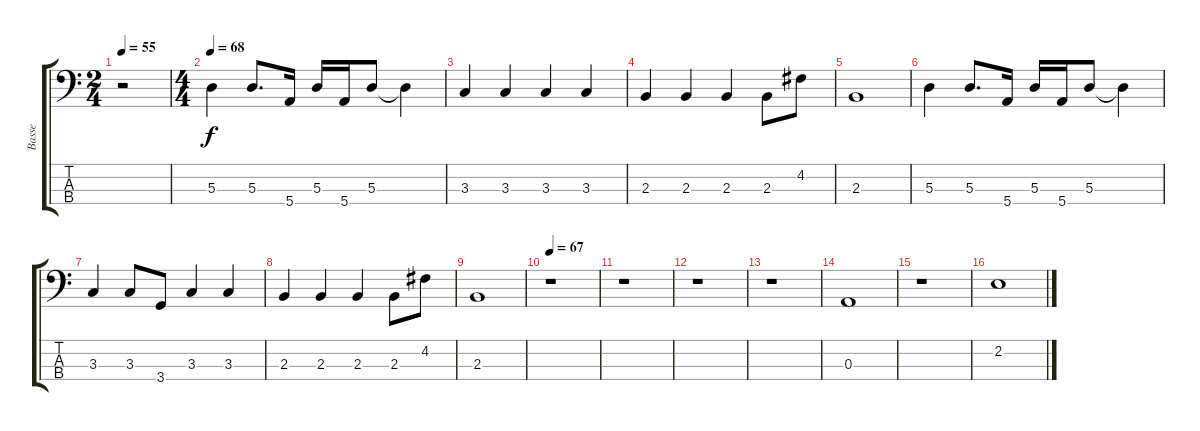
\track ("Basse" "Basse") {instrument electricbassfinger}
\staff {score tabs}
\tuning (G2 D2 A1 E1) {hide}
\ts (2 4)
\tempo 55
\clef f4
\ks c
r.2{dy f} |
\ts (4 4)
\tempo 68
5.3.4 5.3.8{d} 5.4.16 5.3.16 5.4.16 5.3.8 5.3{t}.4 |
3.3.4 3.3.4 3.3.4 3.3.4 |
2.3.4 2.3.4 2.3.4 2.3.8 4.2.8 |
2.3.1 |
5.3.4 5.3.8{d} 5.4.16 5.3.16 5.4.16 5.3.8 5.3{t}.4 |
3.3.4 3.3.8 3.4.8 3.3.4 3.3.4 |
2.3.4 2.3.4 2.3.4 2.3.8 4.2.8 |
2.3.1 |
\tempo 67
r.1 |
r.1 |
r.1 |
r.1 |
0.3.1{volume 16} |
r.1 |
2.2.1
